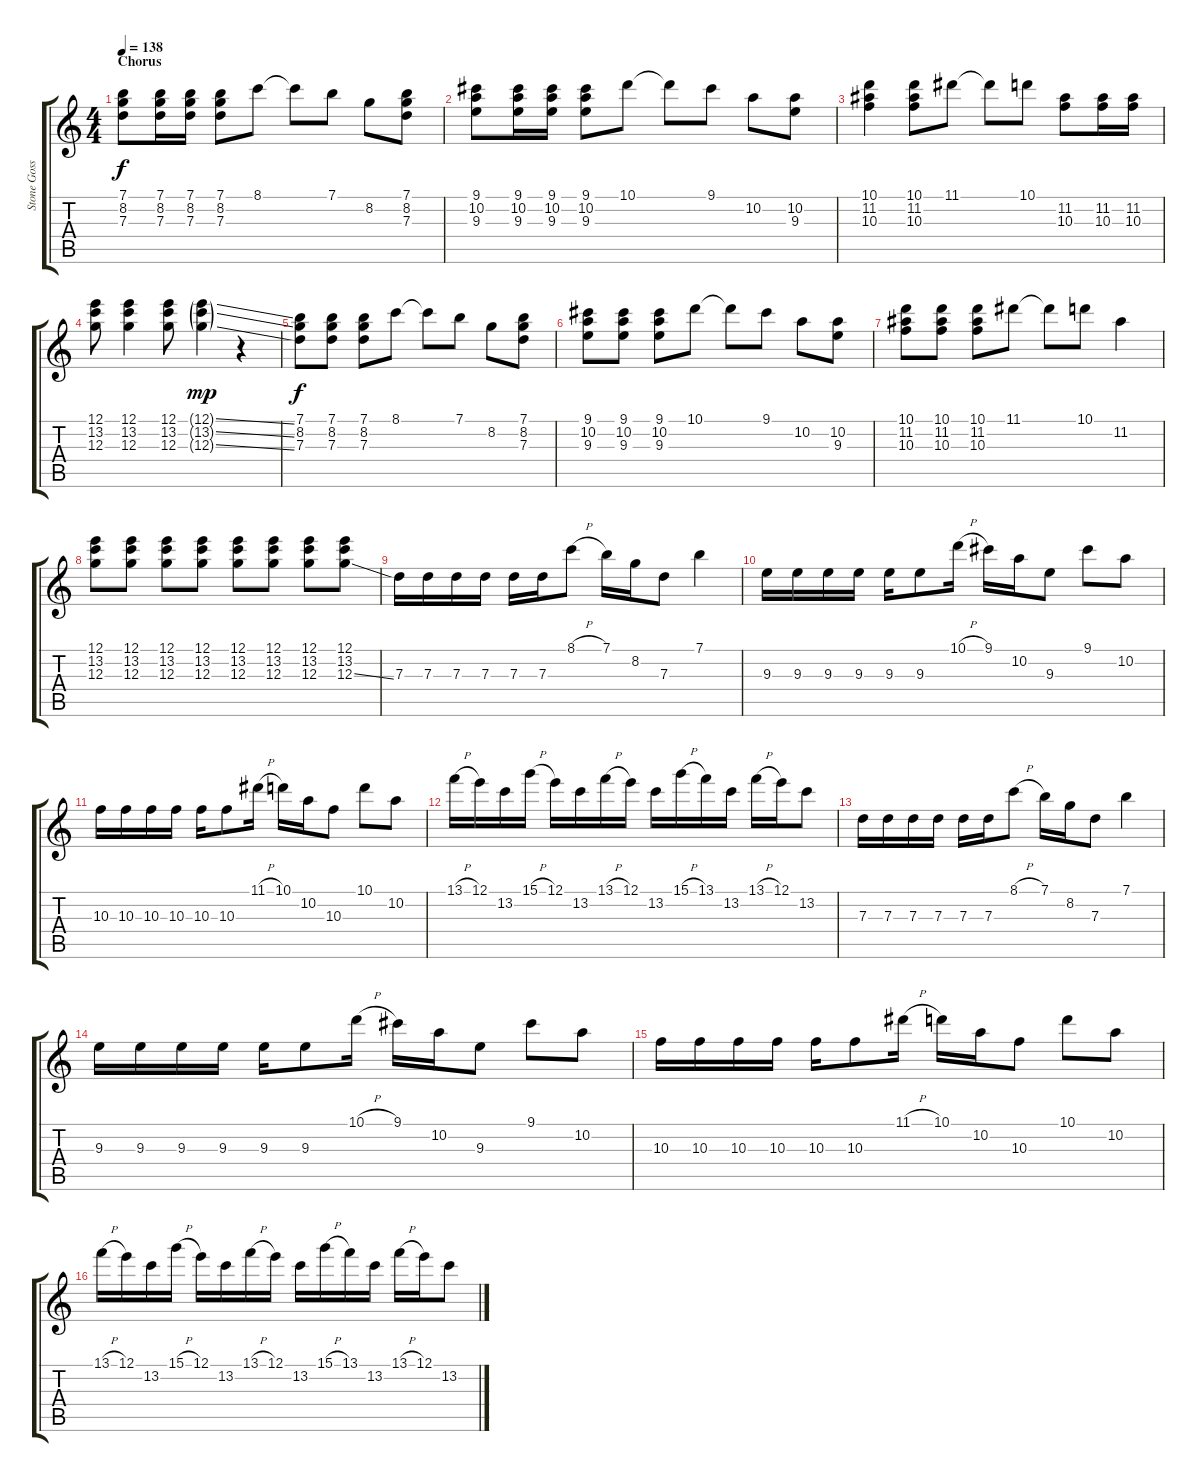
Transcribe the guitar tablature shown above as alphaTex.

\track ("Stone Gossard - Guitar 2" "Stone Goss") {instrument distortionguitar}
\staff {score tabs}
\tuning (E4 B3 G3 D3 A2 E2) {hide}
\ts (4 4)
\section ("" "Chorus")
\tempo 138
\clef g2
\ks c
(7.1 8.2 7.3).8{dy f} (7.1 8.2 7.3).16 (7.1 8.2 7.3).16 (7.1 8.2 7.3).8 8.1.8 8.1{t}.8 7.1.8 8.2.8 (7.1 8.2 7.3).8 |
(9.1 10.2 9.3).8 (9.1 10.2 9.3).16 (9.1 10.2 9.3).16 (9.1 10.2 9.3).8 10.1.8 10.1{t}.8 9.1.8 10.2.8 (10.2 9.3).8 |
(10.1 11.2 10.3).4 (10.1 11.2 10.3).8 11.1.8 11.1{t}.8 10.1.8 (11.2 10.3).8 (11.2 10.3).16 (11.2 10.3).16 |
(12.1 13.2 12.3).8 (12.1 13.2 12.3).4 (12.1 13.2 12.3).8 (12.1{ss g} 13.2{ss g} 12.3{ss g}).4{dy mp} r.4 |
(7.1 8.2 7.3).8{dy f} (7.1 8.2 7.3).8 (7.1 8.2 7.3).8 8.1.8 8.1{t}.8 7.1.8 8.2.8 (7.1 8.2 7.3).8 |
(9.1 10.2 9.3).8 (9.1 10.2 9.3).8 (9.1 10.2 9.3).8 10.1.8 10.1{t}.8 9.1.8 10.2.8 (10.2 9.3).8 |
(10.1 11.2 10.3).8 (10.1 11.2 10.3).8 (10.1 11.2 10.3).8 11.1.8 11.1{t}.8 10.1.8 11.2.4 |
(12.1 13.2 12.3).8 (12.1 13.2 12.3).8 (12.1 13.2 12.3).8 (12.1 13.2 12.3).8 (12.1 13.2 12.3).8 (12.1 13.2 12.3).8 (12.1 13.2 12.3).8 (12.1 13.2 12.3{ss}).8 |
7.3.16 7.3.16 7.3.16 7.3.16 7.3.16 7.3.16 8.1{h}.8 7.1.16 8.2.16 7.3.8 7.1.4 |
9.3.16 9.3.16 9.3.16 9.3.16 9.3.16 9.3.8 10.1{h}.16 9.1.16 10.2.16 9.3.8 9.1.8 10.2.8 |
10.3.16 10.3.16 10.3.16 10.3.16 10.3.16 10.3.8 11.1{h}.16 10.1.16 10.2.16 10.3.8 10.1.8 10.2.8 |
13.1{h}.16 12.1.16 13.2.16 15.1{h}.16 12.1.16 13.2.16 13.1{h}.16 12.1.16 13.2.16 15.1{h}.16 13.1.16 13.2.16 13.1{h}.16 12.1.16 13.2.8 |
7.3.16 7.3.16 7.3.16 7.3.16 7.3.16 7.3.16 8.1{h}.8 7.1.16 8.2.16 7.3.8 7.1.4 |
9.3.16 9.3.16 9.3.16 9.3.16 9.3.16 9.3.8 10.1{h}.16 9.1.16 10.2.16 9.3.8 9.1.8 10.2.8 |
10.3.16 10.3.16 10.3.16 10.3.16 10.3.16 10.3.8 11.1{h}.16 10.1.16 10.2.16 10.3.8 10.1.8 10.2.8 |
13.1{h}.16 12.1.16 13.2.16 15.1{h}.16 12.1.16 13.2.16 13.1{h}.16 12.1.16 13.2.16 15.1{h}.16 13.1.16 13.2.16 13.1{h}.16 12.1.16 13.2.8
